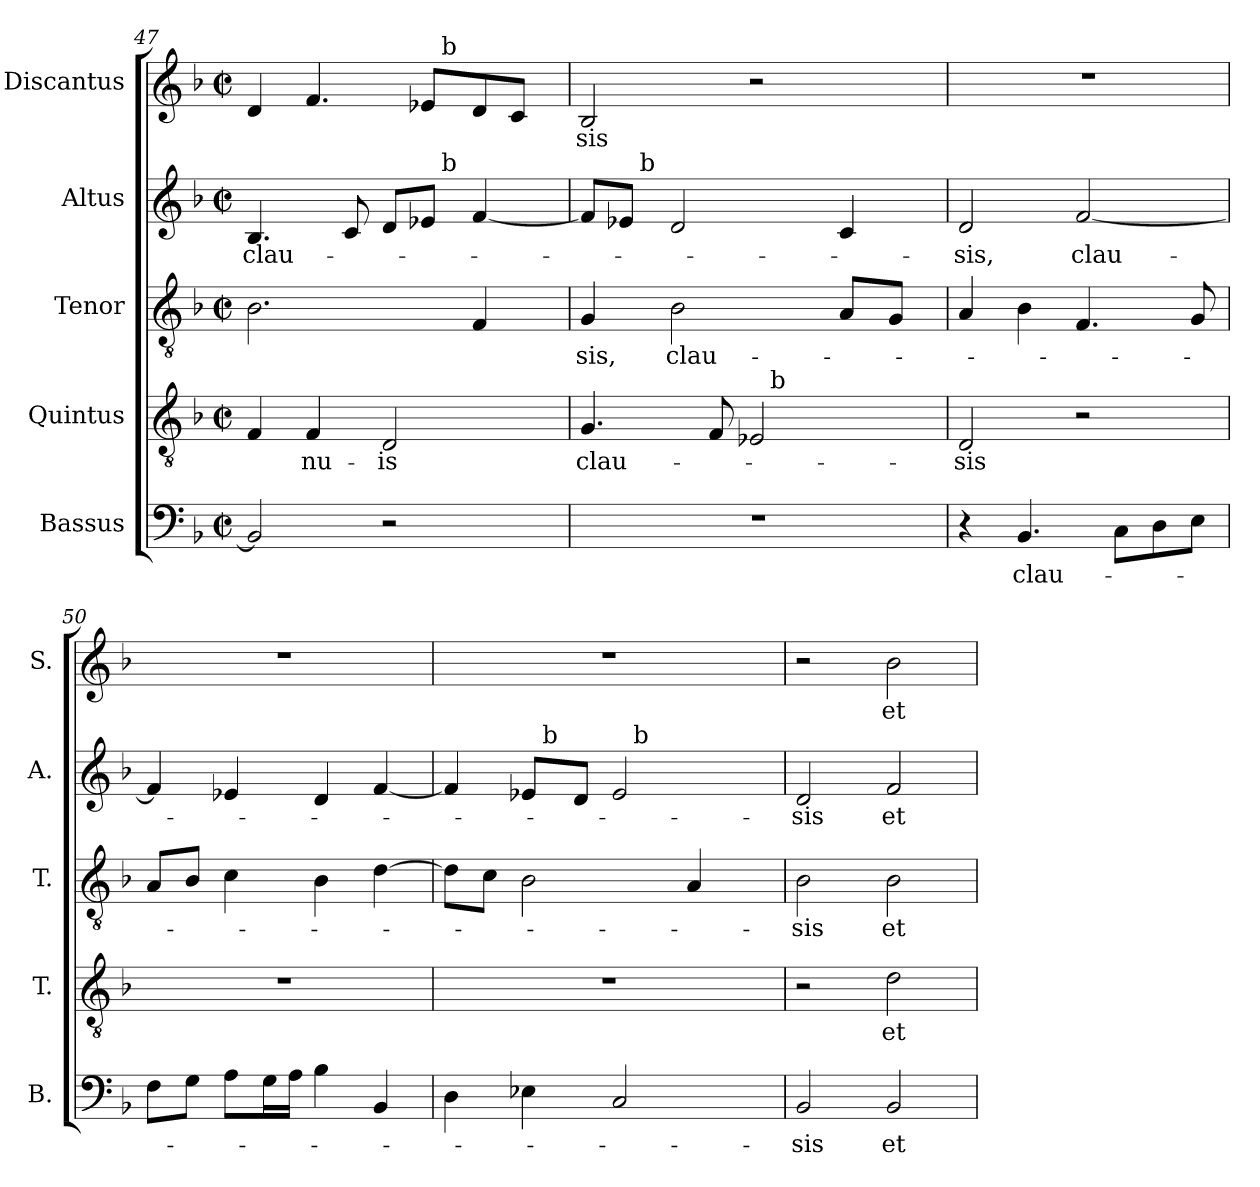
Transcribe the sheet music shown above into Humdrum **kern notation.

**kern	**text	**kern	**text	**kern	**text	**kern	**text	**kern	**text
*part5	*part5	*part4	*part4	*part3	*part3	*part2	*part2	*part1	*part1
*staff5	*staff5	*staff4	*staff4	*staff3	*staff3	*staff2	*staff2	*staff1	*staff1
*I"Bassus	*	*I"Quintus	*	*I"Tenor	*	*I"Altus	*	*I"Discantus	*
*I'B.	*	*I'T.	*	*I'T.	*	*I'A.	*	*I'S.	*
*clefF4	*	*clefGv2	*	*clefGv2	*	*clefG2	*	*clefG2	*
*	*	*ITrd7c12	*	*ITrd7c12	*	*	*	*	*
*k[b-]	*	*k[b-]	*	*k[b-]	*	*k[b-]	*	*k[b-]	*
*F:	*	*F:	*	*F:	*	*F:	*	*F:	*
*M2/2	*	*M2/2	*	*M2/2	*	*M2/2	*	*M2/2	*
*met(c|)	*	*met(c|)	*	*met(c|)	*	*met(c|)	*	*met(c|)	*
=47	=47	=47	=47	=47	=47	=47	=47	=47	=47
!	!	!	!	!	!	!	!LO:LY:b:color=#000000	!	!
*	*	*	*	*	*	*^	*	*^	*
2BB-i/]	.	4FFi/	.	2.BB-i\	.	4.B-i/	2ryy	clau-	4di/	2ryy	.
!	!	!	!LO:LY:b:color=#000000	!	!	!	!	!	!	!	!
.	.	4FFi/	-nu-	.	.	.	.	.	4.fi/	.	.
.	.	.	.	.	.	8ci/	.	.	.	.	.
!	!	!	!LO:LY:b:color=#000000	!	!	!	!	!	!	!	!
2r	.	2DDi/	-is	.	.	8di/L	8ryy	.	.	8ryy	.
.	.	.	.	.	.	8e-i/J	32ryy	.	8e-i/L	32ryy	.
.	.	.	.	.	.	.	256ryy	.	.	256ryy	.
!	!	!	!	!	!	!	!	!	!	!LO:TX:a:t=b	!
!	!	!	!	!	!	!	!LO:TX:a:t=b	!	!	!	!
.	.	.	.	.	.	.	4ryy	.	.	4ryy	.
.	.	.	.	4FFi/	.	[<4fi/	.	.	8di/	.	.
.	.	.	.	.	.	.	.	.	8ci/J	.	.
.	.	.	.	.	.	.	16ryy	.	.	16ryy	.
.	.	.	.	.	.	.	64..ryy	.	.	64..ryy	.
*	*	*	*	*	*	*	*	*	*v	*v	*
=48	=48	=48	=48	=48	=48	=48	=48	=48	=48	=48
*	*	*	*	*	*	*	*	*	*^	*
!	!	!	!LO:LY:b:color=#000000	!	!	!	!	!	!	!	!
*	*	*	*	*	*	*	*	*	*v	*v	*
*	*	*	*	*	*	*	*	*	*^	*
!	!	!	!	!	!LO:LY:b:color=#000000	!	!	!	!	!	!
*	*	*	*	*	*	*	*	*	*v	*v	*
*	*	*	*	*	*	*	*	*	*^	*
!	!	!	!	!	!	!	!	!	!	!	!LO:LY:b:color=#000000
*	*	*^	*	*	*	*	*	*	*v	*v	*
1r	.	4.GGi/	2ryy	clau-	4GGi/	-sis,	8fi/L]	8ryy	.	2B-i/	-sis
.	.	.	.	.	.	.	8e-i/J	32ryy	.	.	.
.	.	.	.	.	.	.	.	256ryy	.	.	.
!	!	!	!	!	!	!	!	!LO:TX:a:t=b	!	!	!
.	.	.	.	.	.	.	.	2ryy	.	.	.
!	!	!	!	!	!	!LO:LY:b:color=#000000	!	!	!	!	!
.	.	.	.	.	2BB-i\	clau-	2di/	.	.	.	.
.	.	8FFi/	.	.	.	.	.	.	.	.	.
.	.	2EE-i/	32ryy	.	.	.	.	.	.	2r	.
.	.	.	256ryy	.	.	.	.	.	.	.	.
!	!	!	!LO:TX:a:t=b	!	!	!	!	!	!	!	!
.	.	.	4ryy	.	.	.	.	.	.	.	.
.	.	.	.	.	.	.	.	4ryy	.	.	.
.	.	.	.	.	8AAi/L	.	4ci/	.	.	.	.
.	.	.	8ryy	.	.	.	.	.	.	.	.
.	.	.	.	.	8GGi/J	.	.	.	.	.	.
.	.	.	16ryy	.	.	.	.	16ryy	.	.	.
.	.	.	64..ryy	.	.	.	.	64..ryy	.	.	.
*	*	*v	*v	*	*	*	*v	*v	*	*	*
=49	=49	=49	=49	=49	=49	=49	=49	=49	=49
*	*	*^	*	*	*	*^	*	*	*
!	!	!	!	!LO:LY:b:color=#000000	!	!	!	!	!	!	!
*	*	*v	*v	*	*	*	*v	*v	*	*	*
*	*	*^	*	*	*	*^	*	*	*
!	!	!	!	!	!	!	!	!	!LO:LY:b:color=#000000	!	!
*	*	*v	*v	*	*	*	*v	*v	*	*	*
4r	.	2DDi/	-sis	4AAi/	.	2di/	-sis,	1r	.
!	!LO:LY:b:color=#000000	!	!	!	!	!	!	!	!
4.BB-i/	clau-	.	.	4BB-i\	.	.	.	.	.
!	!	!	!	!	!	!	!LO:LY:b:color=#000000	!	!
.	.	2r	.	4.FFi/	.	[<2fi/	clau-	.	.
8Ci\L	.	.	.	.	.	.	.	.	.
8Di\	.	.	.	.	.	.	.	.	.
8Ei\J	.	.	.	8GGi/	.	.	.	.	.
=50	=50	=50	=50	=50	=50	=50	=50	=50	=50
8Fi\L	.	1r	.	8AAi/L	.	4fi/]	.	1r	.
8Gi\J	.	.	.	8BB-i/J	.	.	.	.	.
8Ai\L	.	.	.	4Ci\	.	4e-Xi/	.	.	.
16Gi\L	.	.	.	.	.	.	.	.	.
16Ai\JJ	.	.	.	.	.	.	.	.	.
4B-i\	.	.	.	4BB-i\	.	4di/	.	.	.
4BB-i/	.	.	.	[>4Di\	.	[<4fi/	.	.	.
!!LO:PB:g=z
=51	=51	=51	=51	=51	=51	=51	=51	=51	=51
*	*	*	*	*	*	*^	*	*	*
*	*	*	*	*	*	*	*^	*	*	*
4Di\	.	1r	.	8Di\L]	.	4fi/]	4ryy	2ryy	.	1r	.
.	.	.	.	8Ci\J	.	.	.	.	.	.	.
4E-Xi\	.	.	.	2BB-i\	.	8e-i/L	32ryy	.	.	.	.
.	.	.	.	.	.	.	256ryy	.	.	.	.
!	!	!	!	!	!	!	!LO:TX:a:t=b	!	!	!	!
.	.	.	.	.	.	.	2ryy	.	.	.	.
.	.	.	.	.	.	8di/J	.	.	.	.	.
2Ci/	.	.	.	.	.	2e-i/	.	32ryy	.	.	.
.	.	.	.	.	.	.	.	256ryy	.	.	.
!	!	!	!	!	!	!	!	!LO:TX:a:t=b	!	!	!
.	.	.	.	.	.	.	.	4ryy	.	.	.
.	.	.	.	4AAi/	.	.	.	.	.	.	.
.	.	.	.	.	.	.	8ryy	8ryy	.	.	.
.	.	.	.	.	.	.	16ryy	16ryy	.	.	.
.	.	.	.	.	.	.	64..ryy	64..ryy	.	.	.
*	*	*	*	*	*	*v	*v	*v	*	*	*
=52	=52	=52	=52	=52	=52	=52	=52	=52	=52
*	*	*	*	*	*	*^	*	*	*
*	*	*	*	*	*	*	*^	*	*	*
!	!LO:LY:b:color=#000000	!	!	!	!	!	!	!	!	!	!
*	*	*	*	*	*	*v	*v	*v	*	*	*
*	*	*	*	*	*	*^	*	*	*
*	*	*	*	*	*	*	*^	*	*	*
!	!	!	!	!	!LO:LY:b:color=#000000	!	!	!	!	!	!
*	*	*	*	*	*	*v	*v	*v	*	*	*
*	*	*	*	*	*	*^	*	*	*
*	*	*	*	*	*	*	*^	*	*	*
!	!	!	!	!	!	!	!	!	!LO:LY:b:color=#000000	!	!
*	*	*	*	*	*	*v	*v	*v	*	*	*
2BB-i/	-sis	2r	.	2BB-i\	-sis	2di/	-sis	2r	.
!	!LO:LY:b:color=#000000	!	!	!	!	!	!	!	!
!	!	!	!LO:LY:b:color=#000000	!	!	!	!	!	!
!	!	!	!	!	!LO:LY:b:color=#000000	!	!	!	!
!	!	!	!	!	!	!	!LO:LY:b:color=#000000	!	!
!	!	!	!	!	!	!	!	!	!LO:LY:b:color=#000000
2BB-i/	et	2Di\	et	2BB-i\	et	2fi/	et	2b-i\	et
=	=	=	=	=	=	=	=	=	=
*-	*-	*-	*-	*-	*-	*-	*-	*-	*-
